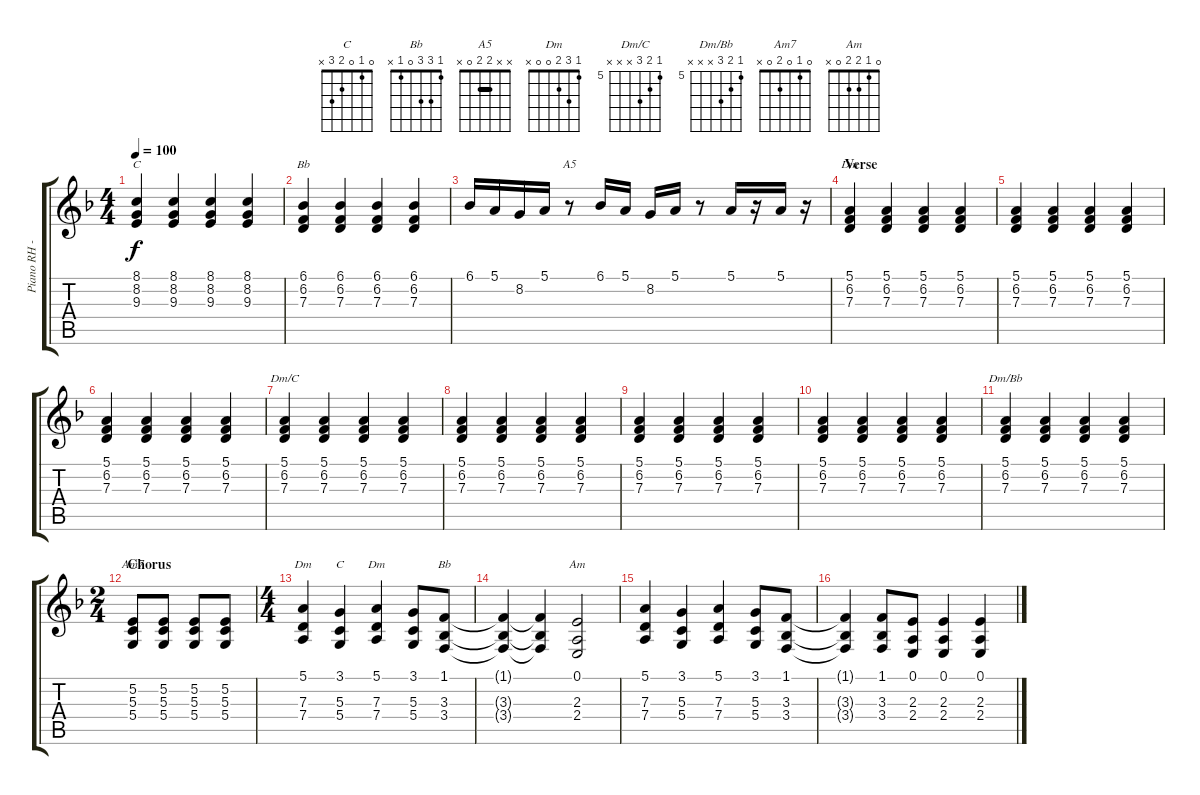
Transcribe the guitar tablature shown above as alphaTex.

\track ("Piano RH - Jon Oliva" "Piano RH -") {instrument acousticgrandpiano}
\staff {score tabs}
\tuning (E4 B3 G3 D3 A2 E2) {hide}
\chord ("C" 8 8 9 x x x) {firstfret 8 barre 8}
\chord ("Bb" 6 6 7 x x x) {firstfret 6 barre 6}
\chord ("A5" x x 2 2 0 x) {barre 2}
\chord ("Dm" 5 6 7 x x x) {firstfret 5}
\chord ("Dm/C" 5 6 7 x x x) {firstfret 5}
\chord ("Dm/Bb" 5 6 7 x x x) {firstfret 5}
\chord ("Am7" 0 1 0 2 0 x)
\chord ("Dm" 1 3 2 0 x x)
\chord ("C" 0 1 0 2 3 x)
\chord ("Dm" 1 3 2 0 0 x)
\chord ("Bb" 1 3 3 0 1 x)
\chord ("Am" 0 1 2 2 0 x)
\ts (4 4)
\tempo 100
\clef g2
\ks f
(8.1 8.2 9.3).4{ch "C" dy f} (8.1 8.2 9.3).4 (8.1 8.2 9.3).4 (8.1 8.2 9.3).4 |
(6.1 6.2 7.3).4{ch "Bb"} (6.1 6.2 7.3).4 (6.1 6.2 7.3).4 (6.1 6.2 7.3).4 |
6.1.16 5.1.16 8.2.16 5.1.16 r.8{ch "A5"} 6.1.16 5.1.16 8.2.16 5.1.16 r.8 5.1.16 r.16 5.1.16 r.16 |
\section ("" "Verse")
(5.1 6.2 7.3).4{ch "Dm"} (5.1 6.2 7.3).4 (5.1 6.2 7.3).4 (5.1 6.2 7.3).4 |
(5.1 6.2 7.3).4 (5.1 6.2 7.3).4 (5.1 6.2 7.3).4 (5.1 6.2 7.3).4 |
(5.1 6.2 7.3).4 (5.1 6.2 7.3).4 (5.1 6.2 7.3).4 (5.1 6.2 7.3).4 |
(5.1 6.2 7.3).4{ch "Dm/C"} (5.1 6.2 7.3).4 (5.1 6.2 7.3).4 (5.1 6.2 7.3).4 |
(5.1 6.2 7.3).4 (5.1 6.2 7.3).4 (5.1 6.2 7.3).4 (5.1 6.2 7.3).4 |
(5.1 6.2 7.3).4 (5.1 6.2 7.3).4 (5.1 6.2 7.3).4 (5.1 6.2 7.3).4 |
(5.1 6.2 7.3).4 (5.1 6.2 7.3).4 (5.1 6.2 7.3).4 (5.1 6.2 7.3).4 |
(5.1 6.2 7.3).4{ch "Dm/Bb"} (5.1 6.2 7.3).4 (5.1 6.2 7.3).4 (5.1 6.2 7.3).4 |
\ts (2 4)
\section ("" "Chorus")
(5.2 5.3 5.4).8{ch "Am7"} (5.2 5.3 5.4).8 (5.2 5.3 5.4).8 (5.2 5.3 5.4).8 |
\ts (4 4)
(5.1 7.3 7.4).4{ch "Dm"} (3.1 5.3 5.4).4{ch "C"} (5.1 7.3 7.4).4{ch "Dm"} (3.1 5.3 5.4).8 (1.1 3.3 3.4).8{ch "Bb"} |
(1.1{t} 3.3{t} 3.4{t}).4 (1.1{t} 3.3{t} 3.4{t}).4 (0.1 2.3 2.4).2{ch "Am"} |
(5.1 7.3 7.4).4 (3.1 5.3 5.4).4 (5.1 7.3 7.4).4 (3.1 5.3 5.4).8 (1.1 3.3 3.4).8 |
(1.1{t} 3.3{t} 3.4{t}).4 (1.1 3.3 3.4).8 (0.1 2.3 2.4).8 (0.1 2.3 2.4).4 (0.1 2.3 2.4).4
